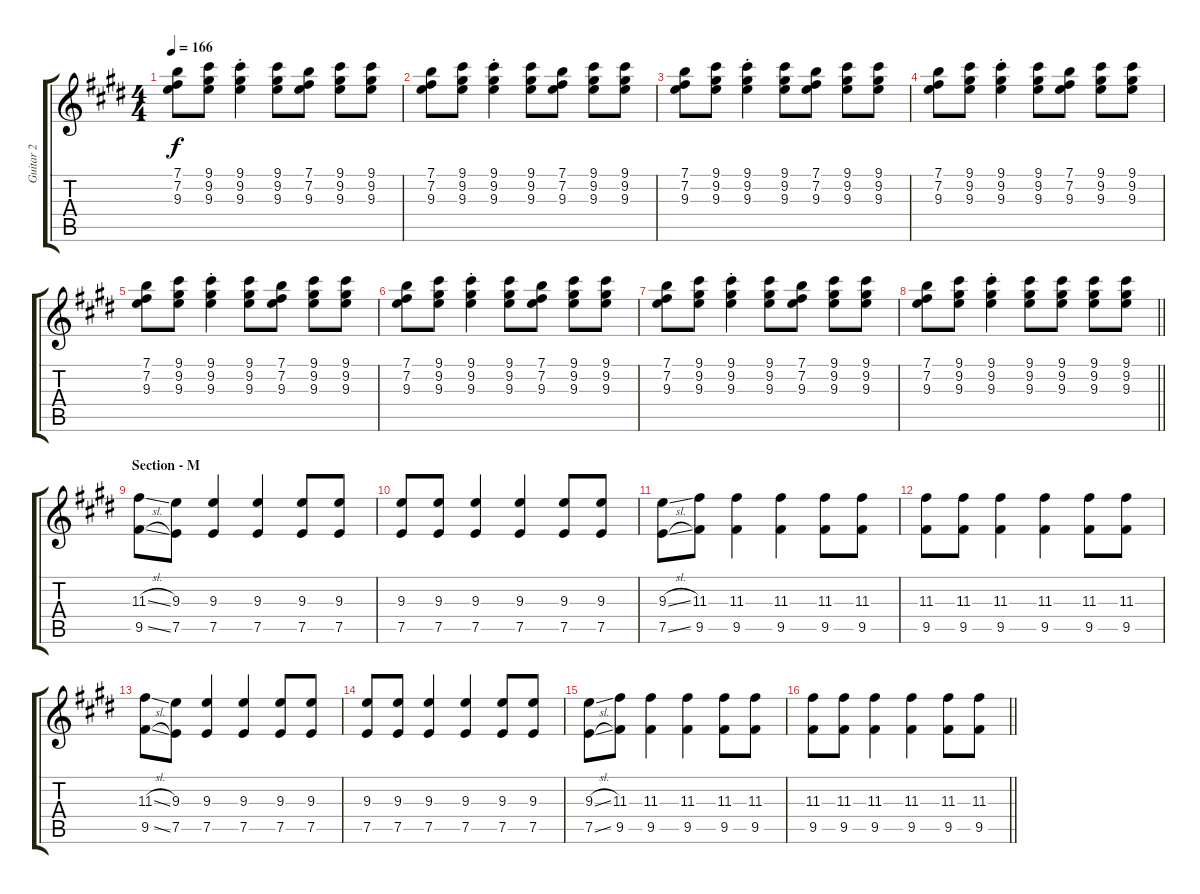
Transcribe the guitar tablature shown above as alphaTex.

\track ("Guitar 2" "Guitar 2") {instrument distortionguitar}
\staff {score tabs}
\tuning (E4 B3 G3 D3 A2 E2) {hide}
\ts (4 4)
\tempo 166
\clef g2
\ks e
(7.1 7.2 9.3).8{dy f} (9.1 9.2 9.3).8 (9.1 9.2 9.3{st}).4 (9.1 9.2 9.3).8 (7.1 7.2 9.3).8 (9.1 9.2 9.3).8 (9.1 9.2 9.3).8 |
(7.1 7.2 9.3).8 (9.1 9.2 9.3).8 (9.1 9.2 9.3{st}).4 (9.1 9.2 9.3).8 (7.1 7.2 9.3).8 (9.1 9.2 9.3).8 (9.1 9.2 9.3).8 |
(7.1 7.2 9.3).8 (9.1 9.2 9.3).8 (9.1 9.2 9.3{st}).4 (9.1 9.2 9.3).8 (7.1 7.2 9.3).8 (9.1 9.2 9.3).8 (9.1 9.2 9.3).8 |
(7.1 7.2 9.3).8 (9.1 9.2 9.3).8 (9.1 9.2 9.3{st}).4 (9.1 9.2 9.3).8 (7.1 7.2 9.3).8 (9.1 9.2 9.3).8 (9.1 9.2 9.3).8 |
(7.1 7.2 9.3).8 (9.1 9.2 9.3).8 (9.1 9.2 9.3{st}).4 (9.1 9.2 9.3).8 (7.1 7.2 9.3).8 (9.1 9.2 9.3).8 (9.1 9.2 9.3).8 |
(7.1 7.2 9.3).8 (9.1 9.2 9.3).8 (9.1 9.2 9.3{st}).4 (9.1 9.2 9.3).8 (7.1 7.2 9.3).8 (9.1 9.2 9.3).8 (9.1 9.2 9.3).8 |
(7.1 7.2 9.3).8 (9.1 9.2 9.3).8 (9.1 9.2 9.3{st}).4 (9.1 9.2 9.3).8 (7.1 7.2 9.3).8 (9.1 9.2 9.3).8 (9.1 9.2 9.3).8 |
\barLineRight lightlight
(7.1 7.2 9.3).8 (9.1 9.2 9.3).8 (9.1 9.2 9.3{st}).4 (9.1 9.2 9.3).8 (9.1 9.2 9.3).8 (9.1 9.2 9.3).8 (9.1 9.2 9.3).8 |
\section ("" "Section - M")
(11.3{sl} 9.5{sl}).8 (9.3 7.5).8 (9.3 7.5).4 (9.3 7.5).4 (9.3 7.5).8 (9.3 7.5).8 |
(9.3 7.5).8 (9.3 7.5).8 (9.3 7.5).4 (9.3 7.5).4 (9.3 7.5).8 (9.3 7.5).8 |
(9.3{sl} 7.5{sl}).8 (11.3 9.5).8 (11.3 9.5).4 (11.3 9.5).4 (11.3 9.5).8 (11.3 9.5).8 |
(11.3 9.5).8 (11.3 9.5).8 (11.3 9.5).4 (11.3 9.5).4 (11.3 9.5).8 (11.3 9.5).8 |
(11.3{sl} 9.5{sl}).8 (9.3 7.5).8 (9.3 7.5).4 (9.3 7.5).4 (9.3 7.5).8 (9.3 7.5).8 |
(9.3 7.5).8 (9.3 7.5).8 (9.3 7.5).4 (9.3 7.5).4 (9.3 7.5).8 (9.3 7.5).8 |
(9.3{sl} 7.5{sl}).8 (11.3 9.5).8 (11.3 9.5).4 (11.3 9.5).4 (11.3 9.5).8 (11.3 9.5).8 |
\barLineRight lightlight
(11.3 9.5).8 (11.3 9.5).8 (11.3 9.5).4 (11.3 9.5).4 (11.3 9.5).8 (11.3 9.5).8
